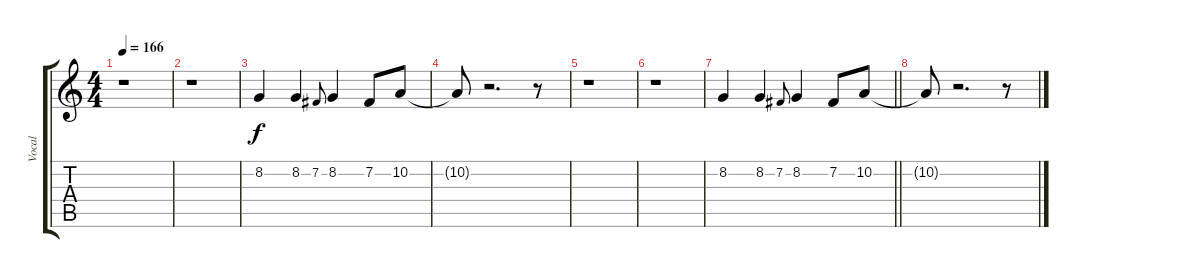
\track ("Vocal" "Vocal") {instrument clarinet}
\staff {score tabs}
\tuning (E4 B3 G3 D3 A2 E2) {hide}
\ts (4 4)
\tempo 166
\clef g2
\ks c
r.1{dy f} |
r.1 |
8.2.4 8.2.4 7.2.8{gr onbeat} 8.2.4 7.2.8 10.2.8 |
10.2{t}.8 r.2{d} r.8 |
r.1 |
r.1 |
\barLineRight lightlight
8.2.4 8.2.4 7.2.8{gr onbeat} 8.2.4 7.2.8 10.2.8 |
10.2{t}.8 r.2{d} r.8
